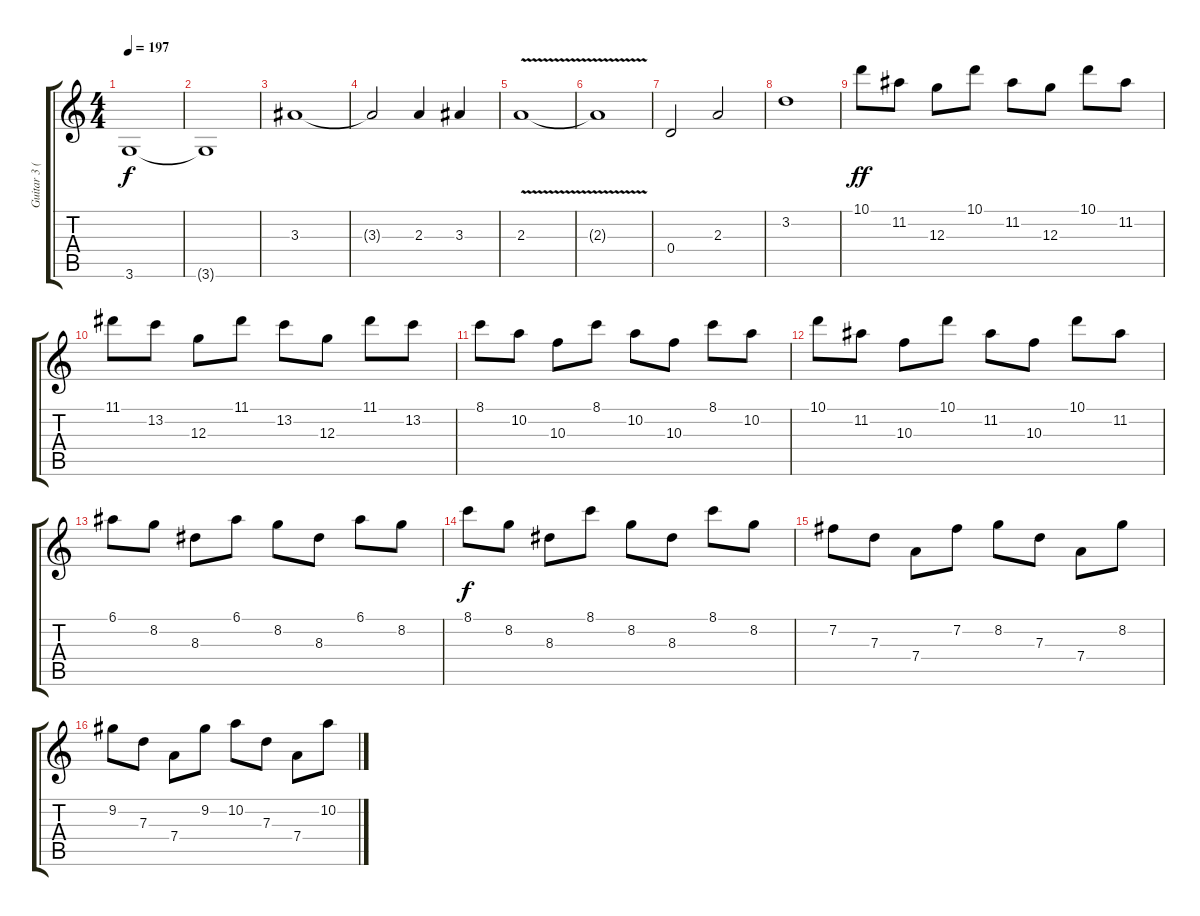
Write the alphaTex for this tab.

\track ("Guitar 3 (Blackmore)" "Guitar 3 (") {instrument overdrivenguitar}
\staff {score tabs}
\tuning (E4 B3 G3 D3 A2 E2) {hide}
\ts (4 4)
\tempo 197
\clef g2
\ks c
3.6.1{dy f} |
3.6{t}.1 |
3.3.1 |
3.3{t}.2 2.3.4 3.3.4 |
2.3{v}.1 |
2.3{t}.1 |
0.4.2 2.3.2 |
3.2.1 |
10.1.8{dy ff} 11.2.8 12.3.8 10.1.8 11.2.8 12.3.8 10.1.8 11.2.8 |
11.1.8 13.2.8 12.3.8 11.1.8 13.2.8 12.3.8 11.1.8 13.2.8 |
8.1.8 10.2.8 10.3.8 8.1.8 10.2.8 10.3.8 8.1.8 10.2.8 |
10.1.8 11.2.8 10.3.8 10.1.8 11.2.8 10.3.8 10.1.8 11.2.8 |
6.1.8 8.2.8 8.3.8 6.1.8 8.2.8 8.3.8 6.1.8 8.2.8 |
8.1.8{dy f} 8.2.8 8.3.8 8.1.8 8.2.8 8.3.8 8.1.8 8.2.8 |
7.2.8 7.3.8 7.4.8 7.2.8 8.2.8 7.3.8 7.4.8 8.2.8 |
9.2.8 7.3.8 7.4.8 9.2.8 10.2.8 7.3.8 7.4.8 10.2.8
